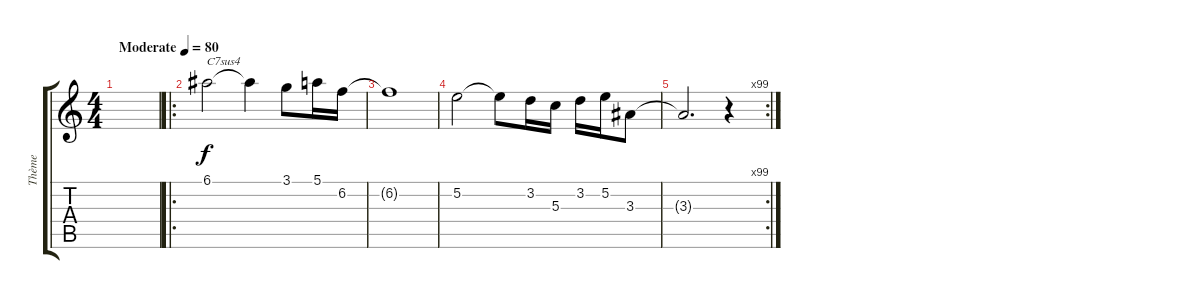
\track ("Thème" "Thème") {instrument acousticguitarsteel}
\staff {score tabs}
\tuning (E4 B3 G3 D3 A2 E2) {hide}
\ts (4 4)
\tempo (80 "Moderate")
\clef g2
\ks c
|
\ro
6.1.2{txt "C7sus4"} 6.1{t}.4 3.1.8 5.1.16 6.2.16 |
6.2{t}.1 |
5.2.2 5.2{t}.8 3.2.16 5.3.16 3.2.16 5.2.16 3.3.8 |
\rc 99
3.3{t}.2{d} r.4
